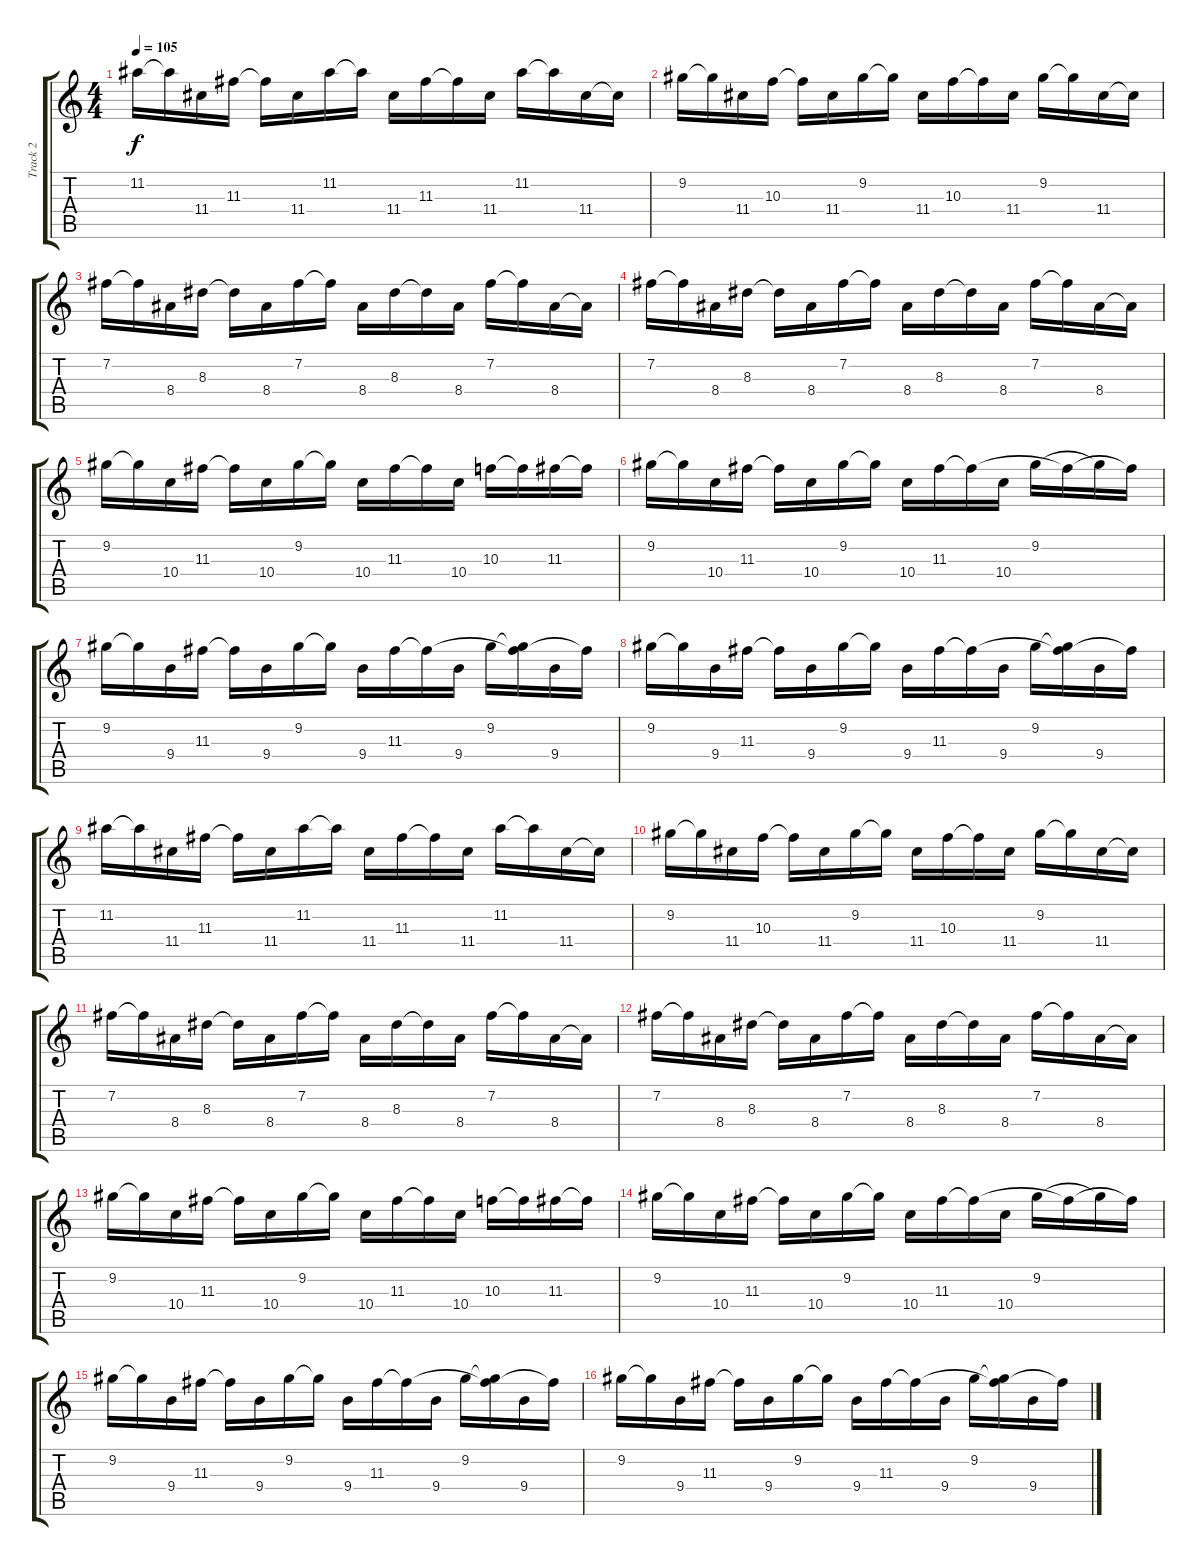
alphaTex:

\track ("Track 2" "Track 2") {instrument overdrivenguitar}
\staff {score tabs}
\tuning (E4 B3 G3 D3 A2 E2) {hide}
\ts (4 4)
\tempo 105
\clef g2
\ks c
11.2.16{dy f} 11.2{t}.16 11.4.16 11.3.16 11.3{t}.16 11.4.16 11.2.16 11.2{t}.16 11.4.16 11.3.16 11.3{t}.16 11.4.16 11.2.16 11.2{t}.16 11.4.16 11.4{t}.16 |
9.2.16 9.2{t}.16 11.4.16 10.3.16 10.3{t}.16 11.4.16 9.2.16 9.2{t}.16 11.4.16 10.3.16 10.3{t}.16 11.4.16 9.2.16 9.2{t}.16 11.4.16 11.4{t}.16 |
7.2.16 7.2{t}.16 8.4.16 8.3.16 8.3{t}.16 8.4.16 7.2.16 7.2{t}.16 8.4.16 8.3.16 8.3{t}.16 8.4.16 7.2.16 7.2{t}.16 8.4.16 8.4{t}.16 |
7.2.16 7.2{t}.16 8.4.16 8.3.16 8.3{t}.16 8.4.16 7.2.16 7.2{t}.16 8.4.16 8.3.16 8.3{t}.16 8.4.16 7.2.16 7.2{t}.16 8.4.16 8.4{t}.16 |
9.2.16 9.2{t}.16 10.4.16 11.3.16 11.3{t}.16 10.4.16 9.2.16 9.2{t}.16 10.4.16 11.3.16 11.3{t}.16 10.4.16 10.3.16 10.3{t}.16 11.3.16 11.3{t}.16 |
9.2.16 9.2{t}.16 10.4.16 11.3.16 11.3{t}.16 10.4.16 9.2.16 9.2{t}.16 10.4.16 11.3.16 11.3{t}.16 10.4.16 9.2.16 11.3{t}.16 9.2{t}.16 11.3{t}.16 |
9.2.16 9.2{t}.16 9.4.16 11.3.16 11.3{t}.16 9.4.16 9.2.16 9.2{t}.16 9.4.16 11.3.16 11.3{t}.16 9.4.16 9.2.16 (9.2{t} 11.3{t}).16 9.4.16 11.3{t}.16 |
9.2.16 9.2{t}.16 9.4.16 11.3.16 11.3{t}.16 9.4.16 9.2.16 9.2{t}.16 9.4.16 11.3.16 11.3{t}.16 9.4.16 9.2.16 (9.2{t} 11.3{t}).16 9.4.16 11.3{t}.16 |
11.2.16 11.2{t}.16 11.4.16 11.3.16 11.3{t}.16 11.4.16 11.2.16 11.2{t}.16 11.4.16 11.3.16 11.3{t}.16 11.4.16 11.2.16 11.2{t}.16 11.4.16 11.4{t}.16 |
9.2.16 9.2{t}.16 11.4.16 10.3.16 10.3{t}.16 11.4.16 9.2.16 9.2{t}.16 11.4.16 10.3.16 10.3{t}.16 11.4.16 9.2.16 9.2{t}.16 11.4.16 11.4{t}.16 |
7.2.16 7.2{t}.16 8.4.16 8.3.16 8.3{t}.16 8.4.16 7.2.16 7.2{t}.16 8.4.16 8.3.16 8.3{t}.16 8.4.16 7.2.16 7.2{t}.16 8.4.16 8.4{t}.16 |
7.2.16 7.2{t}.16 8.4.16 8.3.16 8.3{t}.16 8.4.16 7.2.16 7.2{t}.16 8.4.16 8.3.16 8.3{t}.16 8.4.16 7.2.16 7.2{t}.16 8.4.16 8.4{t}.16 |
9.2.16 9.2{t}.16 10.4.16 11.3.16 11.3{t}.16 10.4.16 9.2.16 9.2{t}.16 10.4.16 11.3.16 11.3{t}.16 10.4.16 10.3.16 10.3{t}.16 11.3.16 11.3{t}.16 |
9.2.16 9.2{t}.16 10.4.16 11.3.16 11.3{t}.16 10.4.16 9.2.16 9.2{t}.16 10.4.16 11.3.16 11.3{t}.16 10.4.16 9.2.16 11.3{t}.16 9.2{t}.16 11.3{t}.16 |
9.2.16 9.2{t}.16 9.4.16 11.3.16 11.3{t}.16 9.4.16 9.2.16 9.2{t}.16 9.4.16 11.3.16 11.3{t}.16 9.4.16 9.2.16 (9.2{t} 11.3{t}).16 9.4.16 11.3{t}.16 |
9.2.16 9.2{t}.16 9.4.16 11.3.16 11.3{t}.16 9.4.16 9.2.16 9.2{t}.16 9.4.16 11.3.16 11.3{t}.16 9.4.16 9.2.16 (9.2{t} 11.3{t}).16 9.4.16 11.3{t}.16
